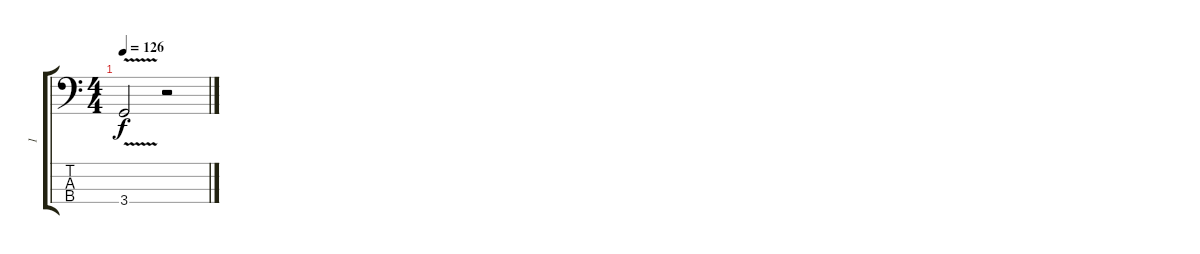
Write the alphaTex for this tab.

\track ("1" "1") {instrument electricbassfinger}
\staff {score tabs}
\tuning (G2 D2 A1 E1) {hide}
\ts (4 4)
\tempo 126
\clef f4
\ks c
3.4{v}.2{dy f} r.2
